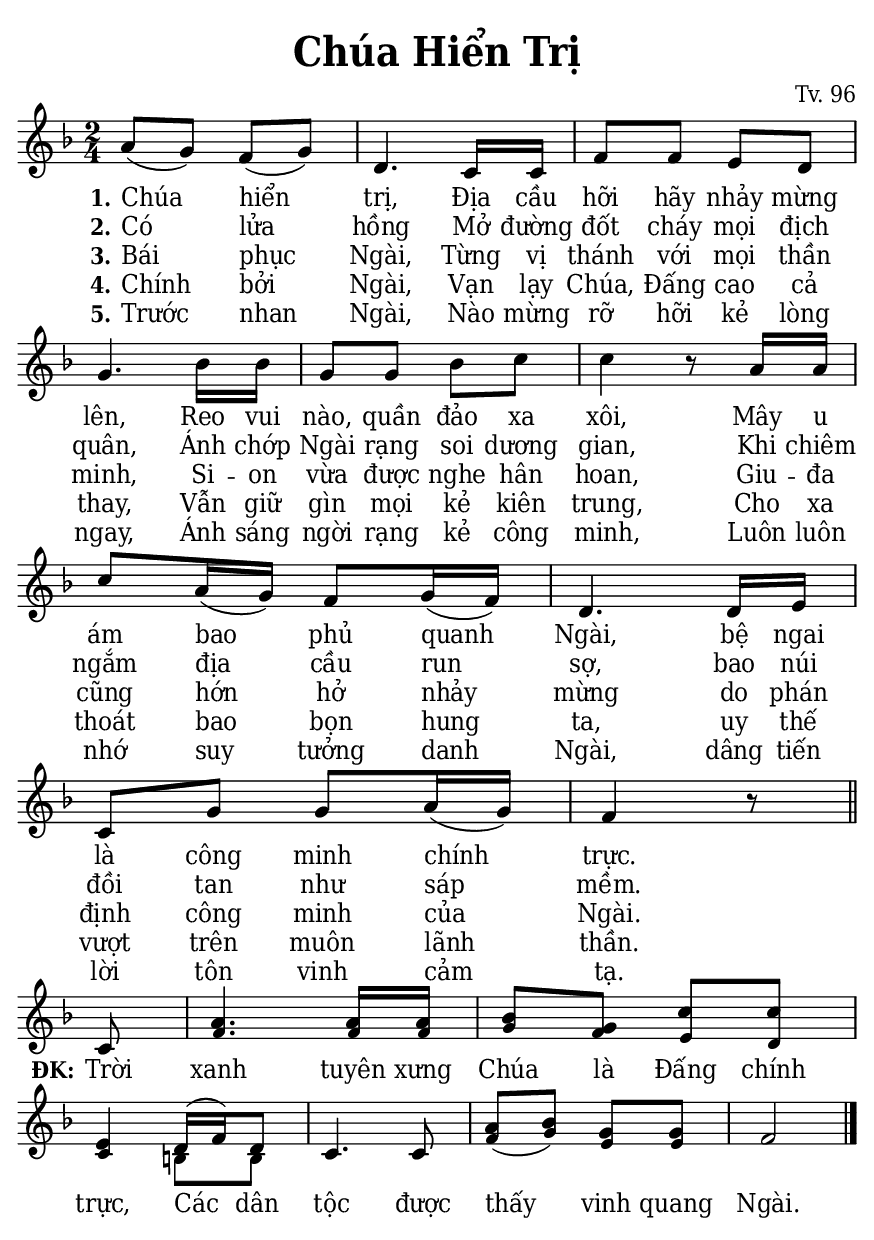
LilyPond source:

% Cài đặt chung\
\version "2.22.1"
\include "english.ly"

\header {
  title = \markup { \fontsize #1 "Chúa Hiển Trị" }
  composer = "Tv. 96"
  %arranger = "Lm. Kim Long"
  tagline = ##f
}

% Nhạc phiên khúc
nhacPhienKhucSop = \relative c'' {
  a8 (g) f (g) |
  d4. c16 c |
  f8 f e d |
  g4. bf16 bf |
  g8 g bf c |
  c4 r8 a16 a |
  c8 a16 (g) f8 g16 (f) |
  d4. d16 e |
  c8 g' g a16 (g) |
  f4 r8 \bar "||" \break
  
  c |
  a'4. a16 a |
  bf8 g c c |
  e,4 d16 (f) d8 |
  c4. c8 |
  a' (bf) g g |
  f2 \bar "|."
}

nhacPhienKhucAlto = \relative c' {
  R2*9
  r4.
  c8 |
  f4. f16 f |
  g8 f e d |
  c4 b!8 [b] |
  c4. c8 |
  f (g) e e |
  f2
}

% Lời phiên khúc
loiPhienKhucSop = \lyrics {
  <<
    {
      \set stanza = "1."
      Chúa hiển trị, Địa cầu hỡi hãy nhảy mừng lên,
      Reo vui nào, quần đảo xa xôi,
      Mây u ám bao phủ quanh Ngài,
      bệ ngai là công minh chính trực.
    }
    \new Lyrics {
	    \set associatedVoice = "beSop"
	    \set stanza = "2."
	    Có lửa hồng Mở đường đốt cháy mọi địch quân,
	    Ánh chớp Ngài rạng soi dương gian,
	    Khi chiêm ngắm địa cầu run sợ,
	    bao núi đồi tan như sáp mềm.
    }
    \new Lyrics {
	    \set associatedVoice = "beSop"
	    \set stanza = "3."
	    Bái phục Ngài, Từng vị thánh với mọi thần minh,
	    Si -- on vừa được nghe hân hoan,
	    Giu -- đa cũng hớn hở nhảy mừng
	    do phán định công minh của Ngài.
    }
    \new Lyrics {
	    \set associatedVoice = "beSop"
	    \set stanza = "4."
	    Chính bởi Ngài, Vạn lạy Chúa,
	    Đấng cao cả thay,
	    Vẫn giữ gìn mọi kẻ kiên trung,
	    Cho xa thoát bao bọn hung ta,
	    uy thế vượt trên muôn lãnh thần.
    }
    \new Lyrics {
	    \set associatedVoice = "beSop"
	    \set stanza = "5."
	    Trước nhan Ngài,
	    Nào mừng rỡ hỡi kẻ lòng ngay,
	    Ánh sáng ngời rạng kẻ công minh,
	    Luôn luôn nhớ suy tưởng danh Ngài,
	    dâng tiến lời tôn vinh cảm tạ.
    }
  >>
  \set stanza = "ĐK:"
  Trời xanh tuyên xưng Chúa là Đấng chính trực,
  Các dân tộc được thấy vinh quang Ngài.
}

% Dàn trang
\paper {
  #(set-paper-size "a5")
  top-margin = 3\mm
  bottom-margin = 3\mm
  left-margin = 3\mm
  right-margin = 3\mm
  indent = #0
  #(define fonts
	 (make-pango-font-tree "Deja Vu Serif Condensed"
	 		       "Deja Vu Serif Condensed"
			       "Deja Vu Serif Condensed"
			       (/ 20 20)))
  print-page-number = ##f
  page-count = 1
}

TongNhip = {
  \key f \major \time 2/4
  \set Timing.beamExceptions = #'()
  \set Timing.baseMoment = #(ly:make-moment 1/4)
}

% Đổi kích thước nốt cho bè phụ
notBePhu =
#(define-music-function (font-size music) (number? ly:music?)
   (for-some-music
     (lambda (m)
       (if (music-is-of-type? m 'rhythmic-event)
           (begin
             (set! (ly:music-property m 'tweaks)
                   (cons `(font-size . ,font-size)
                         (ly:music-property m 'tweaks)))
             #t)
           #f))
     music)
   music)

\score {
  \new ChoirStaff <<
    \new Staff \with {
        \consists "Merge_rests_engraver"
        printPartCombineTexts = ##f
      }
      <<
      \new Voice \TongNhip \partCombine 
        \nhacPhienKhucSop
        \notBePhu -1 { \nhacPhienKhucAlto }
      \new NullVoice = beSop \nhacPhienKhucSop
      \new Lyrics \lyricsto beSop \loiPhienKhucSop
      >>
  >>
  \layout {
    %\override Staff.TimeSignature.transparent = ##t
    \override Lyrics.LyricSpace.minimum-distance = #0.8
    \override Score.BarNumber.break-visibility = ##(#f #f #f)
    \override Score.SpacingSpanner.uniform-stretching = ##t
  } 
}
